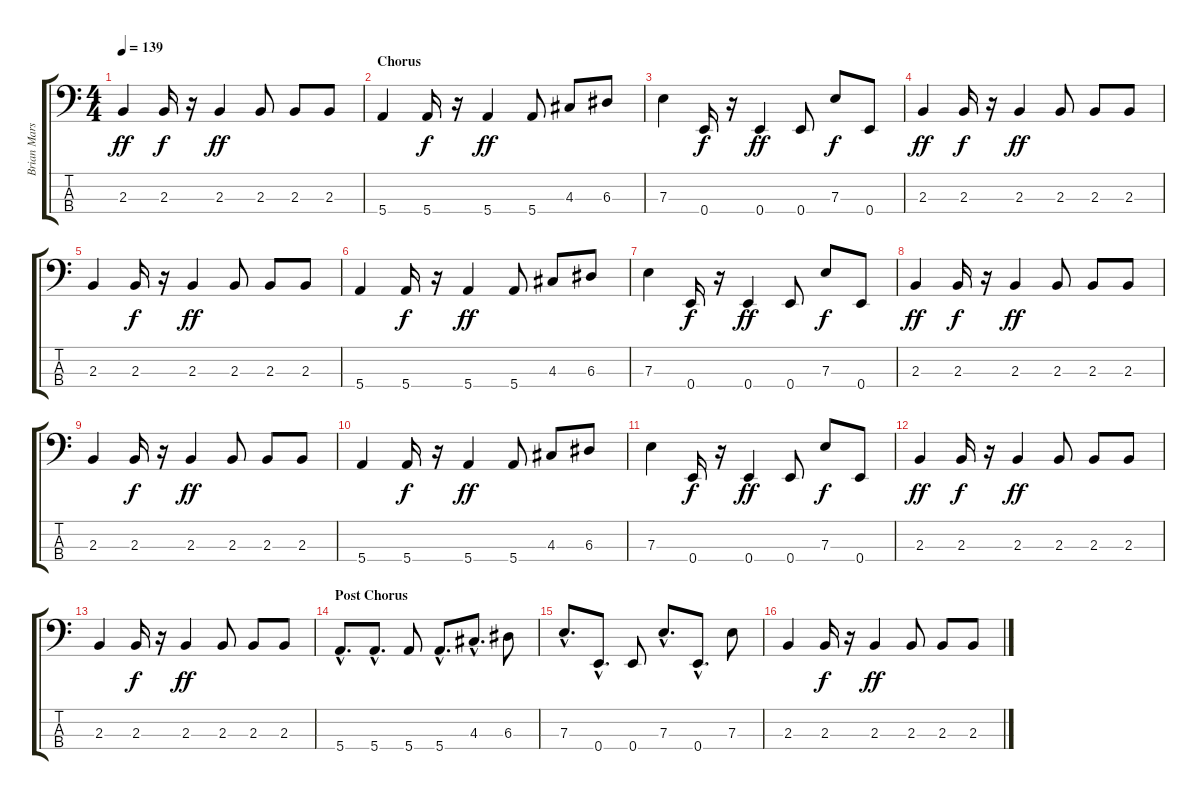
\track ("Brian Marshall - Bass" "Brian Mars") {instrument electricbasspick}
\staff {score tabs}
\tuning (G2 D2 A1 E1) {hide}
\ts (4 4)
\tempo 139
\clef f4
\ks c
2.3.4{dy ff} 2.3.16{dy f} r.16 2.3.4{dy ff} 2.3.8 2.3.8 2.3.8 |
\section ("" "Chorus")
5.4.4 5.4.16{dy f} r.16 5.4.4{dy ff} 5.4.8 4.3.8 6.3.8 |
7.3.4 0.4.16{dy f} r.16 0.4.4{dy ff} 0.4.8 7.3.8{dy f} 0.4.8 |
2.3.4{dy ff} 2.3.16{dy f} r.16 2.3.4{dy ff} 2.3.8 2.3.8 2.3.8 |
2.3.4 2.3.16{dy f} r.16 2.3.4{dy ff} 2.3.8 2.3.8 2.3.8 |
5.4.4 5.4.16{dy f} r.16 5.4.4{dy ff} 5.4.8 4.3.8 6.3.8 |
7.3.4 0.4.16{dy f} r.16 0.4.4{dy ff} 0.4.8 7.3.8{dy f} 0.4.8 |
2.3.4{dy ff} 2.3.16{dy f} r.16 2.3.4{dy ff} 2.3.8 2.3.8 2.3.8 |
2.3.4 2.3.16{dy f} r.16 2.3.4{dy ff} 2.3.8 2.3.8 2.3.8 |
5.4.4 5.4.16{dy f} r.16 5.4.4{dy ff} 5.4.8 4.3.8 6.3.8 |
7.3.4 0.4.16{dy f} r.16 0.4.4{dy ff} 0.4.8 7.3.8{dy f} 0.4.8 |
2.3.4{dy ff} 2.3.16{dy f} r.16 2.3.4{dy ff} 2.3.8 2.3.8 2.3.8 |
2.3.4 2.3.16{dy f} r.16 2.3.4{dy ff} 2.3.8 2.3.8 2.3.8 |
\section ("" "Post Chorus")
5.4{hac}.8{d} 5.4{hac}.8{d} 5.4.8 5.4{hac}.8{d} 4.3{hac}.8{d} 6.3.8 |
7.3{hac}.8{d} 0.4{hac}.8{d} 0.4.8 7.3{hac}.8{d} 0.4{hac}.8{d} 7.3.8 |
2.3.4 2.3.16{dy f} r.16 2.3.4{dy ff} 2.3.8 2.3.8 2.3.8
